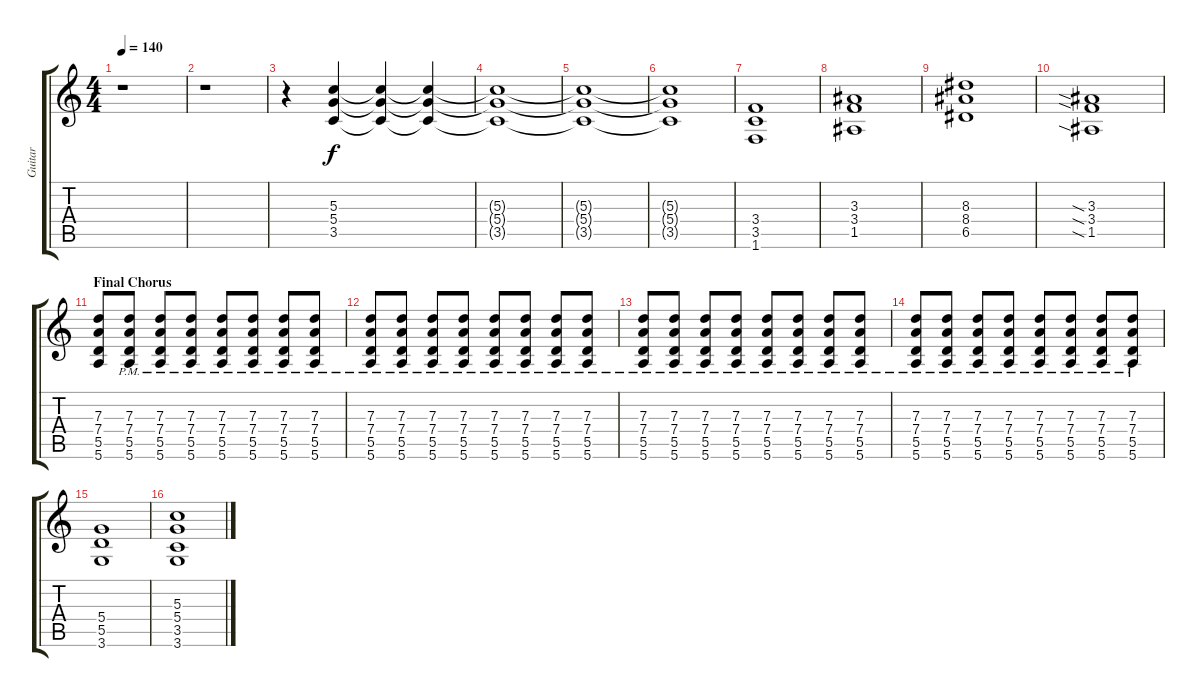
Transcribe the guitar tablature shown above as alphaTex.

\track ("Guitar" "Guitar") {instrument distortionguitar}
\staff {score tabs}
\tuning (E4 B3 G3 D3 A2 E2) {hide}
\ts (4 4)
\tempo 140
\clef g2
\ks c
r.1{dy f} |
r.1 |
r.4 (5.3 5.4 3.5).4 (5.3{t} 5.4{t} 3.5{t}).4 (5.3{t} 5.4{t} 3.5{t}).4 |
(5.3{t} 5.4{t} 3.5{t}).1 |
(5.3{t} 5.4{t} 3.5{t}).1 |
(5.3{t} 5.4{t} 3.5{t}).1 |
(3.4 3.5 1.6).1 |
(3.3 3.4 1.5).1 |
(8.3 8.4 6.5).1 |
(3.3{sia} 3.4{sia} 1.5{sia}).1 |
\section ("" "Final Chorus ")
(7.3 7.4 5.5 5.6).8 (7.3{pm} 7.4{pm} 5.5{pm} 5.6{pm}).8 (7.3{pm} 7.4{pm} 5.5{pm} 5.6{pm}).8 (7.3{pm} 7.4{pm} 5.5{pm} 5.6{pm}).8 (7.3{pm} 7.4{pm} 5.5{pm} 5.6{pm}).8 (7.3{pm} 7.4{pm} 5.5{pm} 5.6{pm}).8 (7.3{pm} 7.4{pm} 5.5{pm} 5.6{pm}).8 (7.3{pm} 7.4{pm} 5.5{pm} 5.6{pm}).8 |
(7.3{pm} 7.4{pm} 5.5{pm} 5.6{pm}).8 (7.3{pm} 7.4{pm} 5.5{pm} 5.6{pm}).8 (7.3{pm} 7.4{pm} 5.5{pm} 5.6{pm}).8 (7.3{pm} 7.4{pm} 5.5{pm} 5.6{pm}).8 (7.3{pm} 7.4{pm} 5.5{pm} 5.6{pm}).8 (7.3{pm} 7.4{pm} 5.5{pm} 5.6{pm}).8 (7.3{pm} 7.4{pm} 5.5{pm} 5.6{pm}).8 (7.3{pm} 7.4{pm} 5.5{pm} 5.6{pm}).8 |
(7.3{pm} 7.4{pm} 5.5{pm} 5.6{pm}).8 (7.3{pm} 7.4{pm} 5.5{pm} 5.6{pm}).8 (7.3{pm} 7.4{pm} 5.5{pm} 5.6{pm}).8 (7.3{pm} 7.4{pm} 5.5{pm} 5.6{pm}).8 (7.3{pm} 7.4{pm} 5.5{pm} 5.6{pm}).8 (7.3{pm} 7.4{pm} 5.5{pm} 5.6{pm}).8 (7.3{pm} 7.4{pm} 5.5{pm} 5.6{pm}).8 (7.3{pm} 7.4{pm} 5.5{pm} 5.6{pm}).8 |
(7.3{pm} 7.4{pm} 5.5{pm} 5.6{pm}).8 (7.3{pm} 7.4{pm} 5.5{pm} 5.6{pm}).8 (7.3{pm} 7.4{pm} 5.5{pm} 5.6{pm}).8 (7.3{pm} 7.4{pm} 5.5{pm} 5.6{pm}).8 (7.3{pm} 7.4{pm} 5.5{pm} 5.6{pm}).8 (7.3{pm} 7.4{pm} 5.5{pm} 5.6{pm}).8 (7.3{pm} 7.4{pm} 5.5{pm} 5.6{pm}).8 (7.3{pm} 7.4{pm} 5.5{pm} 5.6{pm}).8 |
(5.4 5.5 3.6).1 |
(5.3 5.4 3.5 3.6).1
